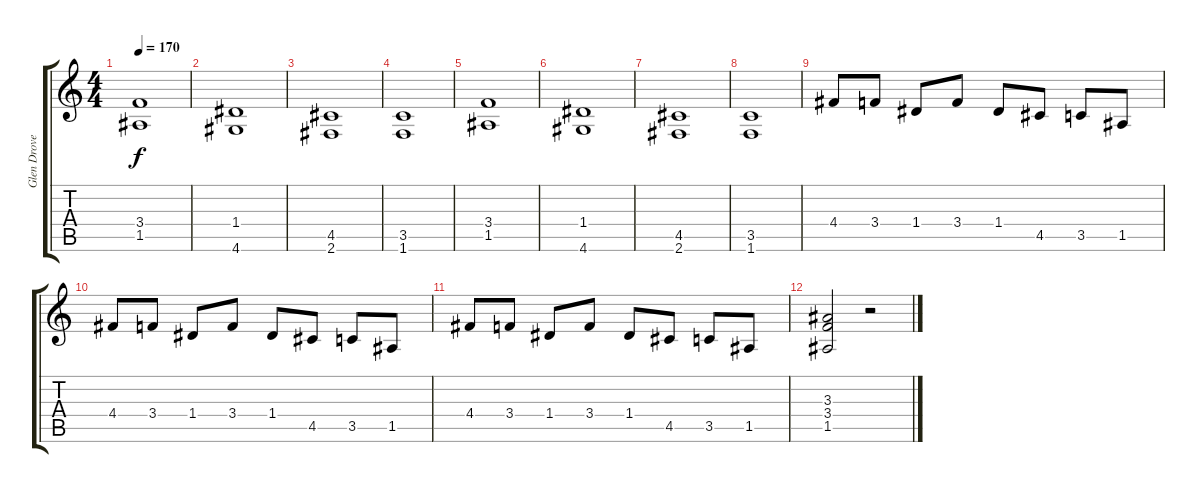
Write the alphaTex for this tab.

\track ("Glen Drover" "Glen Drove") {instrument overdrivenguitar}
\staff {score tabs}
\tuning (E4 B3 G3 D3 A2 E2) {hide}
\ts (4 4)
\tempo 170
\clef g2
\ks c
(3.4 1.5).1{dy f} |
(1.4 4.6).1 |
(4.5 2.6).1 |
(3.5 1.6).1 |
(3.4 1.5).1 |
(1.4 4.6).1 |
(4.5 2.6).1 |
(3.5 1.6).1 |
4.4.8 3.4.8 1.4.8 3.4.8 1.4.8 4.5.8 3.5.8 1.5.8 |
4.4.8 3.4.8 1.4.8 3.4.8 1.4.8 4.5.8 3.5.8 1.5.8 |
4.4.8 3.4.8 1.4.8 3.4.8 1.4.8 4.5.8 3.5.8 1.5.8 |
(3.3 3.4 1.5).2 r.2
